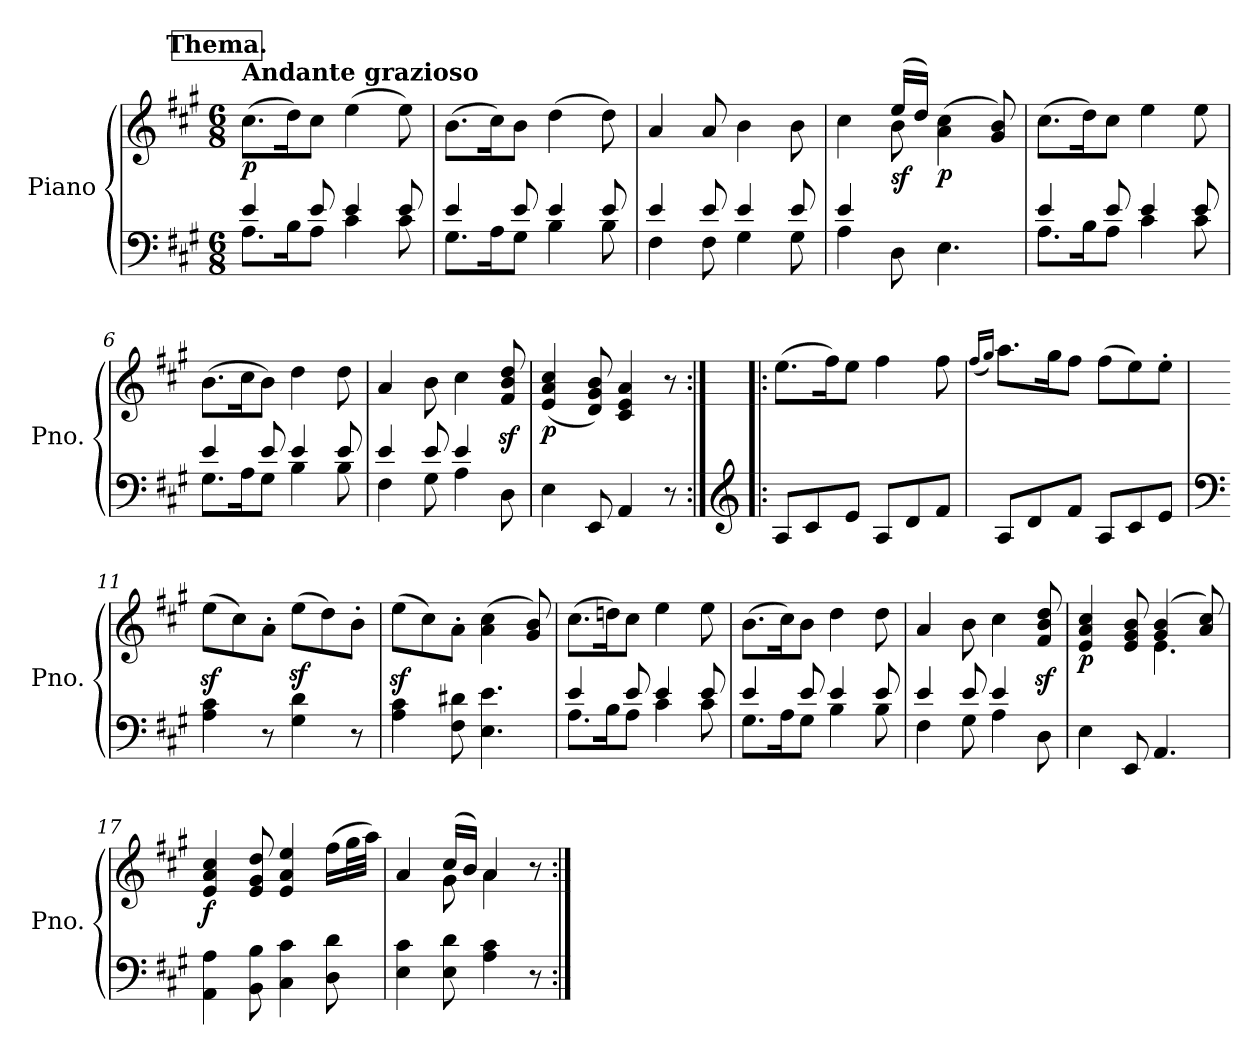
**kern	**kern	**dynam
*part1	*part1	*part1
*staff2	*staff1	*staff1/2
*I"Piano	*	*
*I'Pno.	*	*
*clefF4	*clefG2	*
*k[f#c#g#]	*k[f#c#g#]	*
*M6/8	*M6/8	*
*MM60	*MM60	*
!!LO:REH:place=s1:a:B:fs=14:t=Thema.
=1	=1	=1
*^	*	*
!	!	!LO:TX:a:B:t=Andante grazioso	!
!	!	!	!LO:DY:b
4e/	8.A\L	(>8.cc#\L	p
.	16B\K	16dd\K)	.
8e/	8A\J	8cc#\J	.
4e/	4c#\	(>4ee\	.
8e/	8c#\	8ee\)	.
=2	=2	=2	=2
4e/	8.G#\L	(>8.b\L	.
.	16A\K	16cc#\K)	.
8e/	8G#\J	8b\J	.
4e/	4B\	(>4dd\	.
8e/	8B\	8dd\)	.
=3	=3	=3	=3
4e/	4F#\	4a/	.
8e/	8F#\	8a/	.
4e/	4G#\	4b\	.
8e/	8G#\	8b\	.
=4	=4	=4	=4
*	*	*^	*
4e/	4A\	4cc#\	4ryy	.
!	!	!	!	!LO:DY:b
8D\	2ryy	(>16ee/LL	8b\	sf
.	.	16dd/JJ)	.	.
!	!	!	!	!LO:DY:b
4.E\	.	(>4a\ 4cc#\	4.ryy	p
.	.	8g#/ 8b/)	.	.
*	*	*v	*v	*
=5	=5	=5	=5
4e/	8.A\L	(>8.cc#\L	.
.	16B\K	16dd\K)	.
8e/	8A\J	8cc#\J	.
4e/	4c#\	4ee\	.
8e/	8c#\	8ee\	.
=6	=6	=6	=6
4e/	8.G#\L	(>8.b\L	.
.	16A\K	16cc#\K	.
8e/	8G#\J	8b\J)	.
4e/	4B\	4dd\	.
8e/	8B\	8dd\	.
=7	=7	=7	=7
4e/	4F#\	4a/	.
8e/	8G#\	8b\	.
4e/	4A\	4cc#\	.
8D\	8ryy	8f#/z< 8b/z< 8dd/z<	.
=8	=8	=8	=8
!	!	!	!LO:DY:b
*v	*v	*	*
4E\	(<4e/ 4a/ 4cc#/	p
8EE/	8d/ 8g#/ 8b/)	.
4AA/	4c#/ 4e/ 4a/	.
8r	8r	.
=9:|!|:	=9:|!|:	=9:|!|:
*clefG2	*	*
8A/L	(>8.ee\L	.
8c#/	.	.
.	16ff#\K)	.
8e/J	8ee\J	.
8A/L	4ff#\	.
8d/	.	.
8f#/J	8ff#\	.
=10	=10	=10
.	(<16qff#/LL	.
.	16qgg#/JJ)	.
8A/L	8.aa\L	.
8d/	.	.
.	16gg#\K	.
8f#/J	8ff#\J	.
8A/L	(>8ff#\L	.
8c#/	8ee\)	.
8e/J	8ee'\J	.
=11	=11	=11
*clefF4	*	*
4A\ 4c#\	(>8eez<\L	.
.	8cc#\)	.
8r	8a'\J	.
4G#\ 4d\	(>8eez<\L	.
.	8dd\)	.
8r	8b'\J	.
=12	=12	=12
4A\ 4c#\	(>8eez<\L	.
.	8cc#\)	.
8F#\ 8d#X\	8a'\J	.
4.E\ 4.e\	(>4a\ 4cc#\	.
.	8g#/ 8b/)	.
=13	=13	=13
*^	*	*
4e/	8.A\L	(>8.cc#\L	.
.	16B\K	16ddn\K)	.
8e/	8A\J	8cc#\J	.
4e/	4c#\	4ee\	.
8e/	8c#\	8ee\	.
=14	=14	=14	=14
4e/	8.G#\L	(>8.b\L	.
.	16A\K	16cc#\K)	.
8e/	8G#\J	8b\J	.
4e/	4B\	4dd\	.
8e/	8B\	8dd\	.
=15	=15	=15	=15
4e/	4F#\	4a/	.
8e/	8G#\	8b\	.
4e/	4A\	4cc#\	.
8D\	8ryy	8f#/z< 8b/z< 8dd/z<	.
=16	=16	=16	=16
*	*	*^	*
!	!	!	!	!LO:DY:b
*v	*v	*	*	*
4E\	4e/ 4a/ 4cc#/	4.ryy	p
8EE/	8e/ 8g#/ 8b/	.	.
4.AA/	(>4g#/ 4b/	4.e\	.
.	8a/ 8cc#/)	.	.
*	*v	*v	*
=17	=17	=17
!	!	!LO:DY:b
4AA\ 4A\	4e/ 4a/ 4cc#/	f
8BB\ 8B\	8e/ 8g#/ 8dd/	.
4C#\ 4c#\	4e/ 4a/ 4ee/	.
8D\ 8d\	(>16ff#\LL	.
.	32gg#\L	.
.	32aa\JJJ)	.
=18	=18	=18
*	*^	*
4E\ 4c#\	4a/	4ryy	.
8E\ 8d\	(>16cc#/LL	8g#\	.
.	16b/JJ)	.	.
4A\ 4c#\	4a/	4a\	.
8r	8r	8ryy	.
*	*v	*v	*
=:|!	=:|!	=:|!
*-	*-	*-
